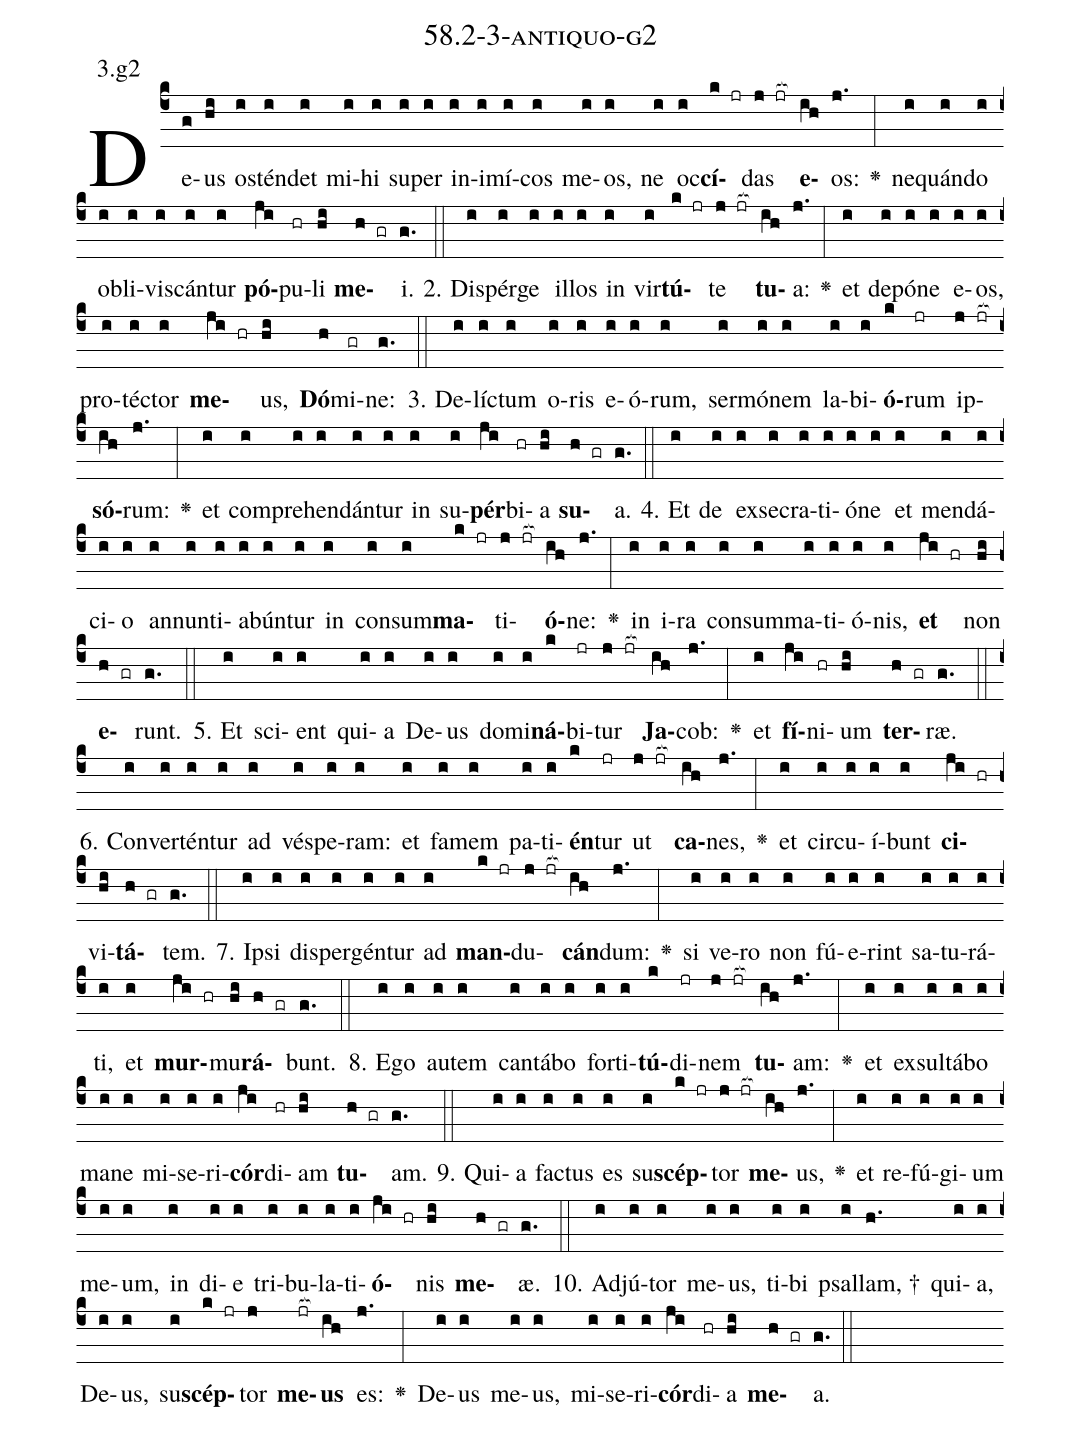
name: 58.2-3-antiquo-g2;
annotation: 3.g2;
%%
(c4)De(g)us(hi) os(i)tén(i)det(i) mi(i)hi(i) su(i)per(i) in(i)i(i)mí(i)cos(i) me(i)os,(i) ne(i) oc(i)<b>cí</b>(k jr)das(j jr[ocb:1{]) <b>e</b>(ih[ocb:0}])os:(j.) <v>\greheightstar</v>(:) ne(i)quán(i)do(i) ob(i)li(i)vis(i)cán(i)tur(i) <b>pó</b>(ji)pu(hr)li(hi) <b>me</b>(h gr)i.(g.) (::)
2. Di(i)spér(i)ge(i) il(i)los(i) in(i) vir(i)<b>tú</b>(k jr)te(j jr[ocb:1{]) <b>tu</b>(ih[ocb:0}])a:(j.) <v>\greheightstar</v>(:) et(i) de(i)pó(i)ne(i) e(i)os,(i) pro(i)téc(i)tor(i) <b>me</b>(ji hr)us,(hi) <b>Dó</b>(h)mi(gr)ne:(g.) (::)
3. De(i)líc(i)tum(i) o(i)ris(i) e(i)ó(i)rum,(i) ser(i)mó(i)nem(i) la(i)bi(i)<b>ó</b>(k)rum(jr) ip(j jr[ocb:1{])<b>só</b>(ih[ocb:0}])rum:(j.) <v>\greheightstar</v>(:) et(i) com(i)pre(i)hen(i)dán(i)tur(i) in(i) su(i)<b>pér</b>(ji)bi(hr)a(hi) <b>su</b>(h gr)a.(g.) (::)
4. Et(i) de(i) ex(i)se(i)cra(i)ti(i)ó(i)ne(i) et(i) men(i)dá(i)ci(i)o(i) an(i)nun(i)ti(i)a(i)bún(i)tur(i) in(i) con(i)sum(i)<b>ma</b>(k jr)ti(j jr[ocb:1{])<b>ó</b>(ih[ocb:0}])ne:(j.) <v>\greheightstar</v>(:) in(i) i(i)ra(i) con(i)sum(i)ma(i)ti(i)ó(i)nis,(i) <b>et</b>(ji hr) non(hi) <b>e</b>(h gr)runt.(g.) (::)
5. Et(i) sci(i)ent(i) qui(i)a(i) De(i)us(i) do(i)mi(i)<b>ná</b>(k)bi(jr)tur(j jr[ocb:1{]) <b>Ja</b>(ih[ocb:0}])cob:(j.) <v>\greheightstar</v>(:) et(i) <b>fí</b>(ji)ni(hr)um(hi) <b>ter</b>(h gr)ræ.(g.) (::)
6. Con(i)ver(i)tén(i)tur(i) ad(i) vés(i)pe(i)ram:(i) et(i) fa(i)mem(i) pa(i)ti(i)<b>én</b>(k)tur(jr) ut(j jr[ocb:1{]) <b>ca</b>(ih[ocb:0}])nes,(j.) <v>\greheightstar</v>(:) et(i) cir(i)cu(i)í(i)bunt(i) <b>ci</b>(ji hr)vi(hi)<b>tá</b>(h gr)tem.(g.) (::)
7. Ip(i)si(i) di(i)sper(i)gén(i)tur(i) ad(i) <b>man</b>(k jr)du(j jr[ocb:1{])<b>cán</b>(ih[ocb:0}])dum:(j.) <v>\greheightstar</v>(:) si(i) ve(i)ro(i) non(i) fú(i)e(i)rint(i) sa(i)tu(i)rá(i)ti,(i) et(i) <b>mur</b>(ji hr)mu(hi)<b>rá</b>(h gr)bunt.(g.) (::)
8. E(i)go(i) au(i)tem(i) can(i)tá(i)bo(i) for(i)ti(i)<b>tú</b>(k)di(jr)nem(j jr[ocb:1{]) <b>tu</b>(ih[ocb:0}])am:(j.) <v>\greheightstar</v>(:) et(i) ex(i)sul(i)tá(i)bo(i) ma(i)ne(i) mi(i)se(i)ri(i)<b>cór</b>(ji)di(hr)am(hi) <b>tu</b>(h gr)am.(g.) (::)
9. Qui(i)a(i) fac(i)tus(i) es(i) su(i)<b>scép</b>(k jr)tor(j jr[ocb:1{]) <b>me</b>(ih[ocb:0}])us,(j.) <v>\greheightstar</v>(:) et(i) re(i)fú(i)gi(i)um(i) me(i)um,(i) in(i) di(i)e(i) tri(i)bu(i)la(i)ti(i)<b>ó</b>(ji hr)nis(hi) <b>me</b>(h gr)æ.(g.) (::)
10. Ad(i)jú(i)tor(i) me(i)us,(i) ti(i)bi(i) psal(i)lam, †(h.) qui(i)a,(i) De(i)us,(i) su(i)<b>scép</b>(k jr)tor(j) <b>me</b>(jr[ocb:1{])<b>us</b>(ih[ocb:0}]) es:(j.) <v>\greheightstar</v>(:) De(i)us(i) me(i)us,(i) mi(i)se(i)ri(i)<b>cór</b>(ji)di(hr)a(hi) <b>me</b>(h gr)a.(g.) (::)
